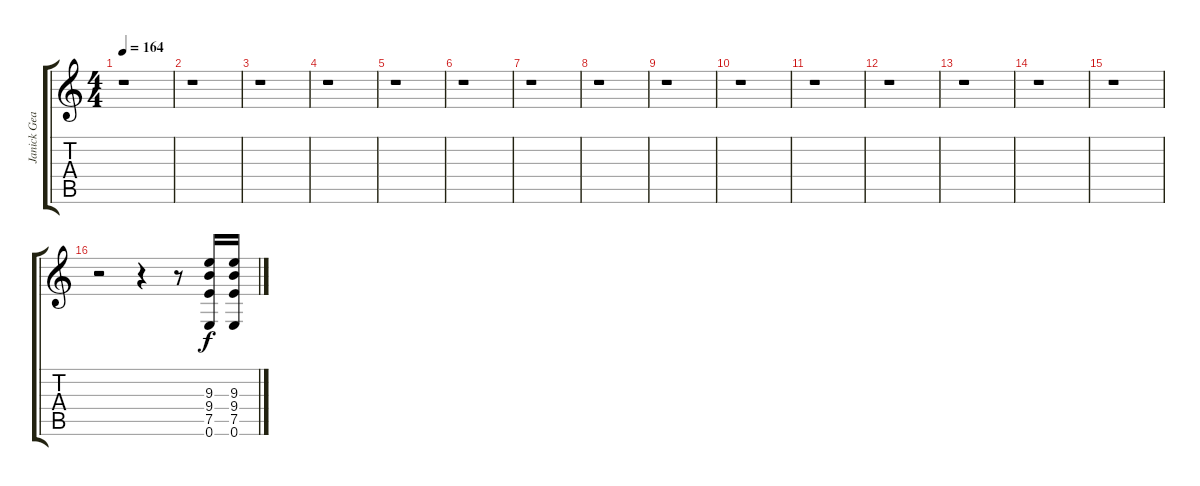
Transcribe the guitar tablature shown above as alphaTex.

\track ("Janick Gears (Guitar 1)" "Janick Gea") {instrument distortionguitar}
\staff {score tabs}
\tuning (E4 B3 G3 D3 A2 E2) {hide}
\ts (4 4)
\tempo 164
\clef g2
\ks c
r.1{dy f instrument distortionguitar} |
r.1 |
r.1 |
r.1 |
r.1 |
r.1 |
r.1 |
r.1 |
r.1 |
r.1 |
r.1 |
r.1 |
r.1 |
r.1 |
r.1 |
r.2 r.4 r.8 (9.3 9.4 7.5 0.6).16 (9.3 9.4 7.5 0.6).16
